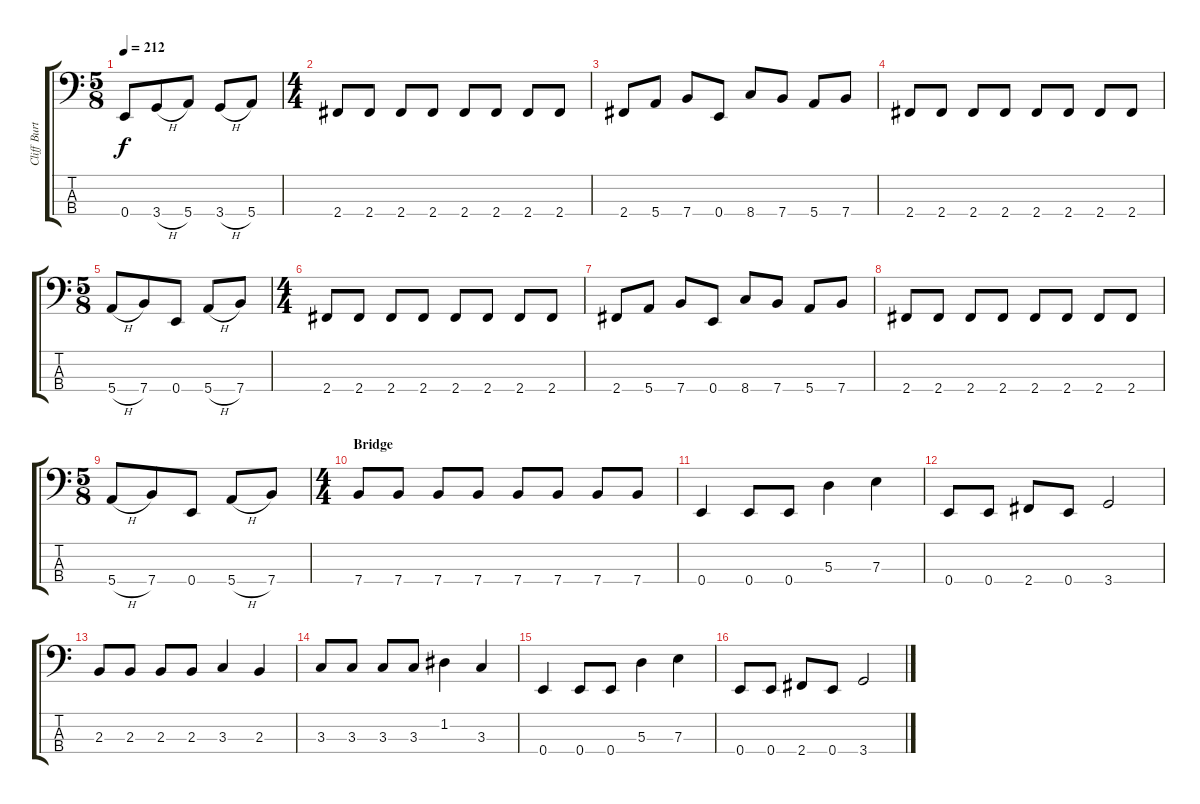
\track ("Cliff Burton (Bass)" "Cliff Burt") {instrument electricbassfinger}
\staff {score tabs}
\tuning (G2 D2 A1 E1) {hide}
\ts (5 8)
\tempo 212
\clef f4
\ks c
0.4.8{dy f} 3.4{h}.8 5.4.8 3.4{h}.8 5.4.8 |
\ts (4 4)
\section ("" "")
2.4.8 2.4.8 2.4.8 2.4.8 2.4.8 2.4.8 2.4.8 2.4.8 |
2.4.8 5.4.8 7.4.8 0.4.8 8.4.8 7.4.8 5.4.8 7.4.8 |
2.4.8 2.4.8 2.4.8 2.4.8 2.4.8 2.4.8 2.4.8 2.4.8 |
\ts (5 8)
5.4{h}.8 7.4.8 0.4.8 5.4{h}.8 7.4.8 |
\ts (4 4)
2.4.8 2.4.8 2.4.8 2.4.8 2.4.8 2.4.8 2.4.8 2.4.8 |
2.4.8 5.4.8 7.4.8 0.4.8 8.4.8 7.4.8 5.4.8 7.4.8 |
2.4.8 2.4.8 2.4.8 2.4.8 2.4.8 2.4.8 2.4.8 2.4.8 |
\ts (5 8)
5.4{h}.8 7.4.8 0.4.8 5.4{h}.8 7.4.8 |
\ts (4 4)
\section ("" "Bridge")
7.4.8 7.4.8 7.4.8 7.4.8 7.4.8 7.4.8 7.4.8 7.4.8 |
0.4.4 0.4.8 0.4.8 5.3.4 7.3.4 |
0.4.8 0.4.8 2.4.8 0.4.8 3.4.2 |
2.3.8 2.3.8 2.3.8 2.3.8 3.3.4 2.3.4 |
3.3.8 3.3.8 3.3.8 3.3.8 1.2.4 3.3.4 |
0.4.4 0.4.8 0.4.8 5.3.4 7.3.4 |
0.4.8 0.4.8 2.4.8 0.4.8 3.4.2
